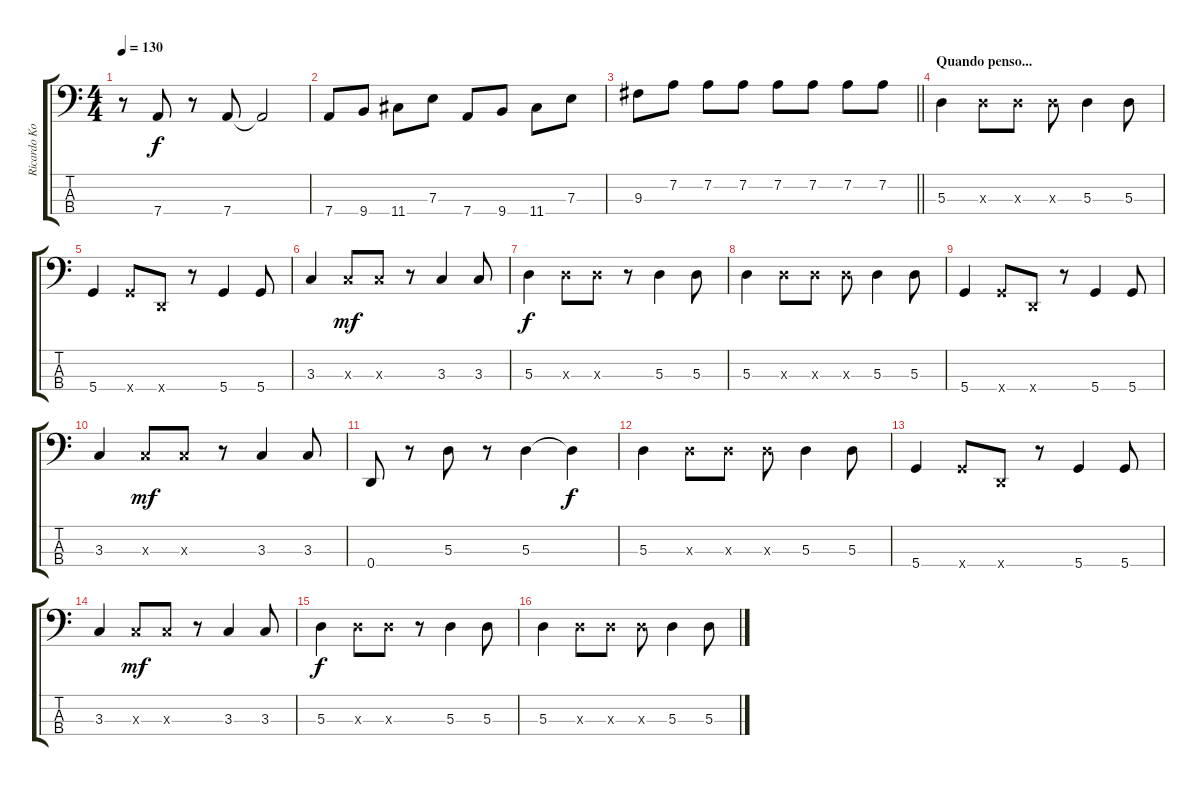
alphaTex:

\track ("Ricardo Koctus" "Ricardo Ko") {instrument electricbassfinger}
\staff {score tabs}
\tuning (G2 D2 A1 D1) {hide}
\ts (4 4)
\tempo 130
\clef f4
\ks c
r.8{dy f} 7.4.8 r.8 7.4.8 7.4{t}.2 |
7.4.8 9.4.8 11.4.8 7.3.8 7.4.8 9.4.8 11.4.8 7.3.8 |
\barLineRight lightlight
9.3.8 7.2.8 7.2.8 7.2.8 7.2.8 7.2.8 7.2.8 7.2.8 |
\section ("" "Quando penso...")
5.3.4 5.3{x}.8 5.3{x}.8 5.3{x}.8 5.3.4 5.3.8 |
5.4.4 5.4{x}.8 0.4{x}.8 r.8 5.4.4 5.4.8 |
3.3.4 3.3{x}.8{dy mf} 3.3{x}.8 r.8 3.3.4 3.3.8 |
5.3.4{dy f} 5.3{x}.8 5.3{x}.8 r.8 5.3.4 5.3.8 |
5.3.4 5.3{x}.8 5.3{x}.8 5.3{x}.8 5.3.4 5.3.8 |
5.4.4 5.4{x}.8 0.4{x}.8 r.8 5.4.4 5.4.8 |
3.3.4 3.3{x}.8{dy mf} 3.3{x}.8 r.8 3.3.4 3.3.8 |
0.4.8 r.8 5.3.8 r.8 5.3.4 5.3{t}.4{dy f} |
5.3.4 5.3{x}.8 5.3{x}.8 5.3{x}.8 5.3.4 5.3.8 |
5.4.4 5.4{x}.8 0.4{x}.8 r.8 5.4.4 5.4.8 |
3.3.4 3.3{x}.8{dy mf} 3.3{x}.8 r.8 3.3.4 3.3.8 |
5.3.4{dy f} 5.3{x}.8 5.3{x}.8 r.8 5.3.4 5.3.8 |
5.3.4 5.3{x}.8 5.3{x}.8 5.3{x}.8 5.3.4 5.3.8
